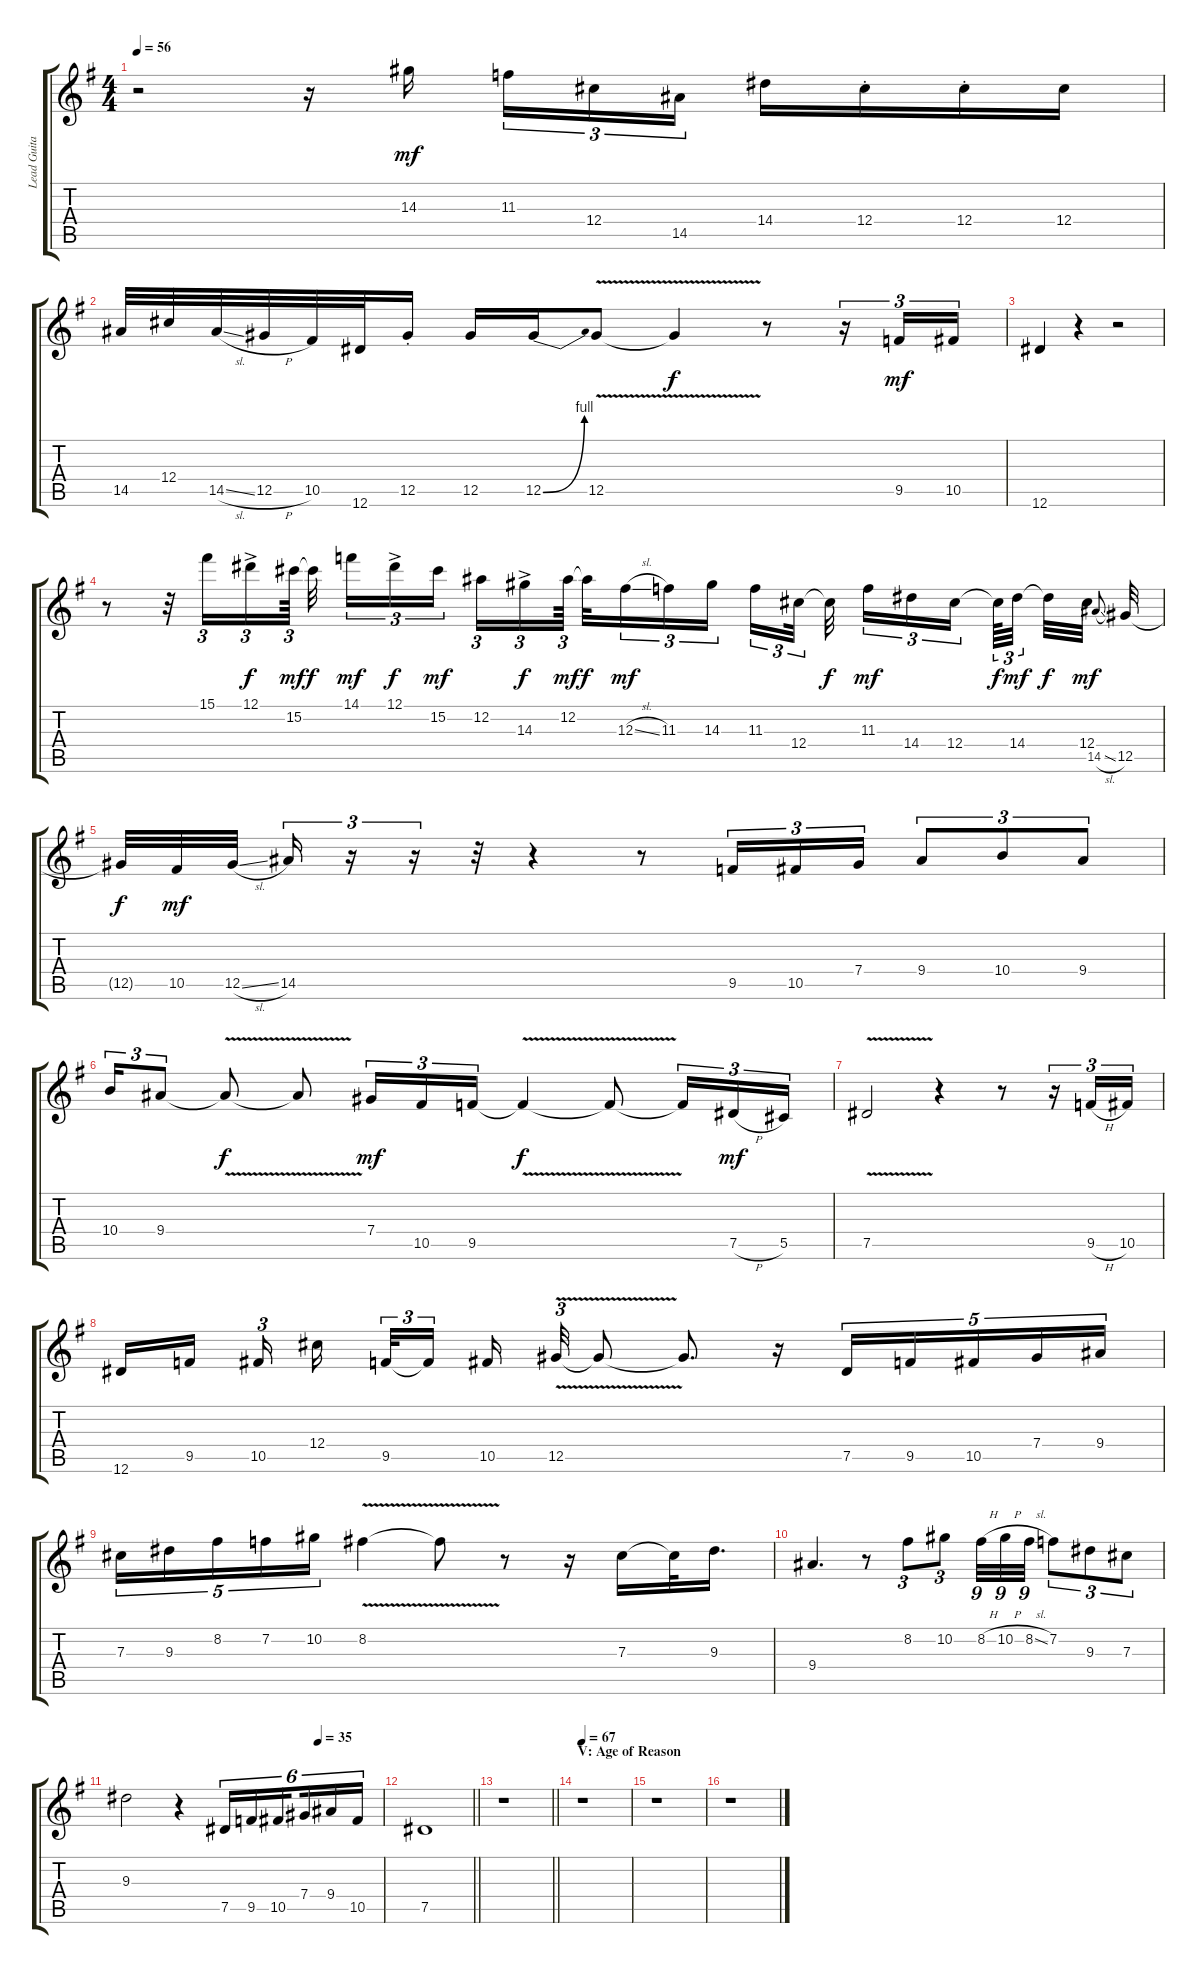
\track ("Lead Guitar" "Lead Guita") {instrument distortionguitar}
\staff {score tabs}
\tuning (Eb4 Bb3 Gb3 Db3 Ab2 Eb2) {hide}
\ts (4 4)
\tempo 56
\clef g2
\ks eminor
r.2{dy f} r.16 14.3.16{dy mf beam splitsecondary} 11.3.16{tu (3 2)} 12.4.16{tu (3 2)} 14.5.16{tu (3 2)} 14.4.16 12.4{st}.16 12.4{st}.16 12.4.16 |
14.5.32 12.4.32 14.5{sl}.32 12.5{h}.32 10.5.32 12.6.32 12.5{st}.16 12.5.16 12.5{be (bend 0 0 60 4)}.16 12.5{v}.8 12.5{t}.4{dy f} r.8 r.16{tu (3 2)} 9.5.16{tu (3 2) dy mf} 10.5.16{tu (3 2)} |
12.6.4 r.4 r.2 |
r.8 r.32 15.1.16{tu (3 2) beam merge} 12.1{ac}.16{tu (3 2) dy f beam merge} 15.2.64{tu (3 2) dy mf} 15.2{t}.32{dy f} 14.1.16{tu (3 2) dy mf beam merge} 12.1{ac}.16{tu (3 2) dy f} 15.2.16{tu (3 2) dy mf} 12.2.16{tu (3 2) beam merge} 14.3{ac}.16{tu (3 2) dy f beam merge} 12.2.64{tu (3 2) dy mf beam split} 12.2{t}.32{dy f beam merge} 12.3{sl}.16{tu (3 2) dy mf beam merge} 11.3.16{tu (3 2)} 14.3.16{tu (3 2)} 11.3.16{tu (3 2) beam merge} 12.4.32{tu (3 2)} 12.4{t}.32{dy f beam split} 11.3.16{tu (3 2) dy mf beam merge} 14.4.16{tu (3 2)} 12.4.16{tu (3 2) beam splitsecondary} 12.4{t}.64{tu (3 2) dy f} 14.4.32{tu (3 2) dy mf beam splitsecondary} 14.4{t}.32{dy f} 12.4.32{dy mf} 14.5{sl}.8{gr onbeat} 12.5.32 |
12.5{t}.32{dy f} 10.5.32{dy mf} 12.5{sl}.32{beam splitsecondary} 14.5.16{tu (3 2)} r.16{tu (3 2)} r.16{tu (3 2)} r.32 r.4 r.8 9.5.16{tu (3 2)} 10.5.16{tu (3 2)} 7.4.16{tu (3 2)} 9.4.8{tu (3 2)} 10.4.8{tu (3 2)} 9.4.8{tu (3 2)} |
10.4.16{tu (3 2)} 9.4.8{tu (3 2)} 9.4{v t}.8{dy f} 9.4{t}.8 7.4.16{tu (3 2) dy mf} 10.5.16{tu (3 2)} 9.5.16{tu (3 2)} 9.5{v t}.4{dy f} 9.5{t}.8 9.5{t}.16{tu (3 2)} 7.5{h}.16{tu (3 2) dy mf} 5.5.16{tu (3 2)} |
7.5{v}.2 r.4 r.8 r.16{tu (3 2)} 9.5{h}.16{tu (3 2)} 10.5.16{tu (3 2)} |
12.6.16 9.5.16{beam splitsecondary} 10.5.16{tu (3 2) beam splitsecondary} 12.4.16 9.5.32{tu (3 2)} 9.5{t}.16{tu (3 2) beam splitsecondary} 10.5.16{beam splitsecondary} 12.5{v}.32{tu (3 2)} 12.5{t}.8 12.5{t}.8{d} r.16 7.5.16{tu (5 4)} 9.5.16{tu (5 4)} 10.5.16{tu (5 4)} 7.4.16{tu (5 4)} 9.4.16{tu (5 4)} |
7.3.16{tu (5 4)} 9.3.16{tu (5 4)} 8.2.16{tu (5 4)} 7.2.16{tu (5 4)} 10.2.16{tu (5 4)} 8.2{v}.4 8.2{t}.8 r.8 r.16 7.3.16 7.3{t}.32 9.3.16{d} |
9.4.4{d} r.8 8.2.8{tu (3 2)} 10.2.8{tu (3 2)} 8.2{h}.32{tu (9 8)} 10.2{h}.32{tu (9 8)} 8.2{sl}.32{tu (9 8)} 7.2.8{tu (3 2)} 9.3.8{tu (3 2)} 7.3.8{tu (3 2)} |
\tempo (35 0.75)
9.3.2 r.4 7.5.16{tu (6 4)} 9.5.16{tu (6 4)} 10.5.16{tu (6 4) beam splitsecondary} 7.4.16{tu (6 4)} 9.4.16{tu (6 4)} 10.5.16{tu (6 4)} |
\barLineRight lightlight
7.5.1 |
\barLineRight lightlight
r.1 |
\section ("" "V: Age of Reason")
\tempo 67
r.1 |
r.1 |
r.1
